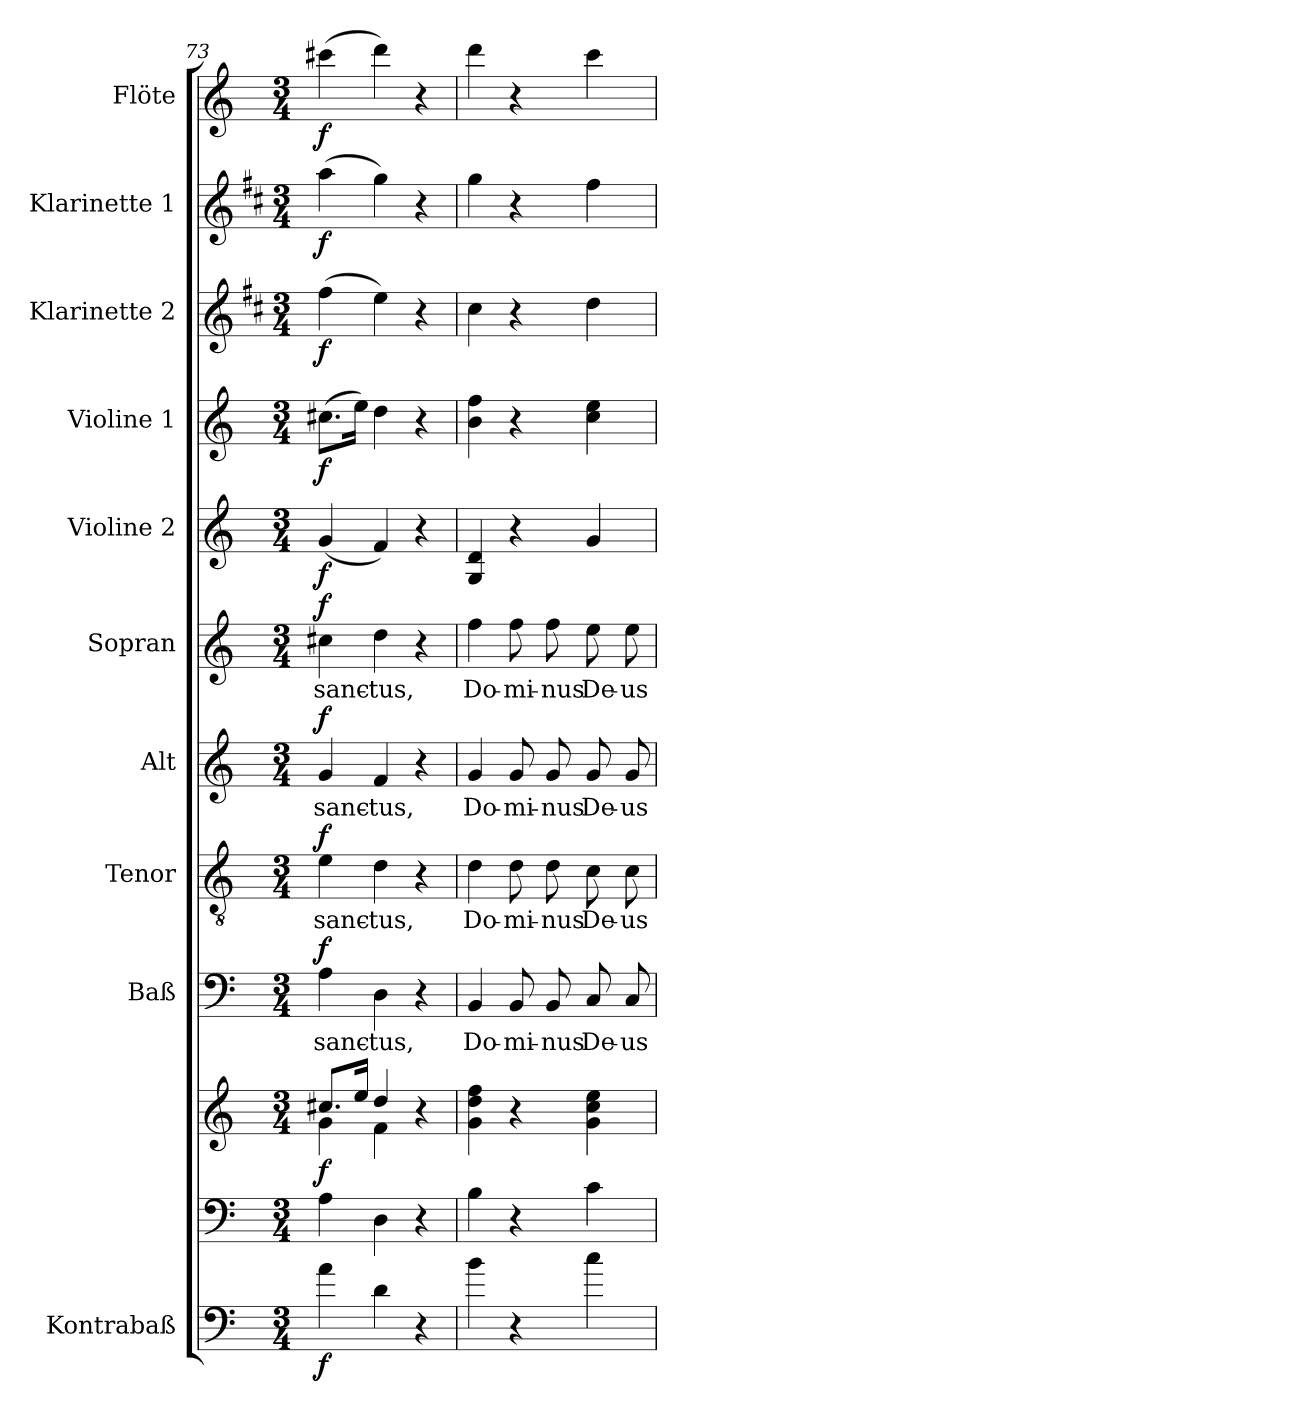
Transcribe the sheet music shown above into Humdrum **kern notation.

**kern	**dynam	**kern	**kern	**dynam	**kern	**text	**dynam	**kern	**text	**dynam	**kern	**text	**dynam	**kern	**text	**dynam	**kern	**dynam	**kern	**dynam	**kern	**dynam	**kern	**dynam	**kern	**dynam
*part11	*part11	*part10	*part10	*part10	*part9	*part9	*part9	*part8	*part8	*part8	*part7	*part7	*part7	*part6	*part6	*part6	*part5	*part5	*part4	*part4	*part3	*part3	*part2	*part2	*part1	*part1
*staff12	*staff12	*staff11	*staff10	*staff10/11	*staff9	*staff9	*staff9	*staff8	*staff8	*staff8	*staff7	*staff7	*staff7	*staff6	*staff6	*staff6	*staff5	*staff5	*staff4	*staff4	*staff3	*staff3	*staff2	*staff2	*staff1	*staff1
*I"Kontrabaß	*	*	*	*	*I"Baß	*	*	*I"Tenor	*	*	*I"Alt	*	*	*I"Sopran	*	*	*I"Violine 2	*	*I"Violine 1	*	*I"Klarinette 2	*	*I"Klarinette 1	*	*I"Flöte	*
*	*	*	*	*	*	*	*	*	*	*	*	*	*	*	*	*	*I'Vln	*	*I'Vln	*	*	*	*	*	*I'Fl	*
*clefF4	*	*clefF4	*clefG2	*	*clefF4	*	*	*clefGv2	*	*	*clefG2	*	*	*clefG2	*	*	*clefG2	*	*clefG2	*	*clefG2	*	*clefG2	*	*clefG2	*
*ITrd7c12	*	*	*	*	*	*	*	*	*	*	*	*	*	*	*	*	*	*	*	*	*ITrd1c2	*	*ITrd1c2	*	*	*
*k[]	*	*k[]	*k[]	*	*k[]	*	*	*k[]	*	*	*k[]	*	*	*k[]	*	*	*k[]	*	*k[]	*	*k[]	*	*k[]	*	*k[]	*
*C:	*	*C:	*C:	*	*C:	*	*	*C:	*	*	*C:	*	*	*C:	*	*	*C:	*	*C:	*	*C:	*	*C:	*	*C:	*
*M3/4	*	*M3/4	*M3/4	*	*M3/4	*	*	*M3/4	*	*	*M3/4	*	*	*M3/4	*	*	*M3/4	*	*M3/4	*	*M3/4	*	*M3/4	*	*M3/4	*
=73	=73	=73	=73	=73	=73	=73	=73	=73	=73	=73	=73	=73	=73	=73	=73	=73	=73	=73	=73	=73	=73	=73	=73	=73	=73	=73
*	*	*	*^	*	*	*	*	*	*	*	*	*	*	*	*	*	*	*	*	*	*	*	*	*	*	*
!	!LO:DY:b	!	!	!	!LO:DY:b	!	!LO:LY:b	!LO:DY:a	!	!LO:LY:b	!LO:DY:a	!	!LO:LY:b	!LO:DY:a	!	!LO:LY:b	!LO:DY:a	!	!LO:DY:b	!	!LO:DY:b	!	!LO:DY:b	!	!LO:DY:b	!	!LO:DY:b
4A\	f	4A\	8.cc#X/L	4g\	f	4A\	sanc-	f	4e\	sanc-	f	4g/	sanc-	f	4cc#X\	sanc-	f	(<4g/	f	(>8.cc#X\L	f	(>4ee\	f	(>4gg\	f	(>4ccc#X\	f
.	.	.	16ee/Jk	.	.	.	.	.	.	.	.	.	.	.	.	.	.	.	.	16ee\Jk)	.	.	.	.	.	.	.
!	!	!	!	!	!	!	!LO:LY:b	!	!	!LO:LY:b	!	!	!LO:LY:b	!	!	!LO:LY:b	!	!	!	!	!	!	!	!	!	!	!
4D\	.	4D\	4dd/	4f\	.	4D\	-tus,	.	4d\	-tus,	.	4f/	-tus,	.	4dd\	-tus,	.	4f/)	.	4dd\	.	4dd\)	.	4ff\)	.	4ddd\)	.
4r	.	4r	4ryy	4r	.	4r	.	.	4r	.	.	4r	.	.	4r	.	.	4r	.	4r	.	4r	.	4r	.	4r	.
=74	=74	=74	=74	=74	=74	=74	=74	=74	=74	=74	=74	=74	=74	=74	=74	=74	=74	=74	=74	=74	=74	=74	=74	=74	=74	=74	=74
!	!	!	!	!	!	!	!LO:LY:b	!	!	!LO:LY:b	!	!	!LO:LY:b	!	!	!LO:LY:b	!	!	!	!	!	!	!	!	!	!	!
*	*	*	*v	*v	*	*	*	*	*	*	*	*	*	*	*	*	*	*	*	*	*	*	*	*	*	*	*
4B\	.	4B\	4g\ 4dd\ 4ff\	.	4BB/	Do-	.	4d\	Do-	.	4g/	Do-	.	4ff\	Do-	.	4G/ 4d/	.	4b\ 4ff\	.	4b\	.	4ff\	.	4ddd\	.
!	!	!	!	!	!	!LO:LY:b	!	!	!LO:LY:b	!	!	!LO:LY:b	!	!	!LO:LY:b	!	!	!	!	!	!	!	!	!	!	!
4r	.	4r	4r	.	8BB/	-mi-	.	8d\	-mi-	.	8g/	-mi-	.	8ff\	-mi-	.	4r	.	4r	.	4r	.	4r	.	4r	.
!	!	!	!	!	!	!LO:LY:b	!	!	!LO:LY:b	!	!	!LO:LY:b	!	!	!LO:LY:b	!	!	!	!	!	!	!	!	!	!	!
.	.	.	.	.	8BB/	-nus	.	8d\	-nus	.	8g/	-nus	.	8ff\	-nus	.	.	.	.	.	.	.	.	.	.	.
!	!	!	!	!	!	!LO:LY:b	!	!	!LO:LY:b	!	!	!LO:LY:b	!	!	!LO:LY:b	!	!	!	!	!	!	!	!	!	!	!
4c\	.	4c\	4g\ 4cc\ 4ee\	.	8C/	De-	.	8c\	De-	.	8g/	De-	.	8ee\	De-	.	4g/	.	4cc\ 4ee\	.	4cc\	.	4ee\	.	4ccc\	.
!	!	!	!	!	!	!LO:LY:b	!	!	!LO:LY:b	!	!	!LO:LY:b	!	!	!LO:LY:b	!	!	!	!	!	!	!	!	!	!	!
.	.	.	.	.	8C/	-us	.	8c\	-us	.	8g/	-us	.	8ee\	-us	.	.	.	.	.	.	.	.	.	.	.
=	=	=	=	=	=	=	=	=	=	=	=	=	=	=	=	=	=	=	=	=	=	=	=	=	=	=
*-	*-	*-	*-	*-	*-	*-	*-	*-	*-	*-	*-	*-	*-	*-	*-	*-	*-	*-	*-	*-	*-	*-	*-	*-	*-	*-
